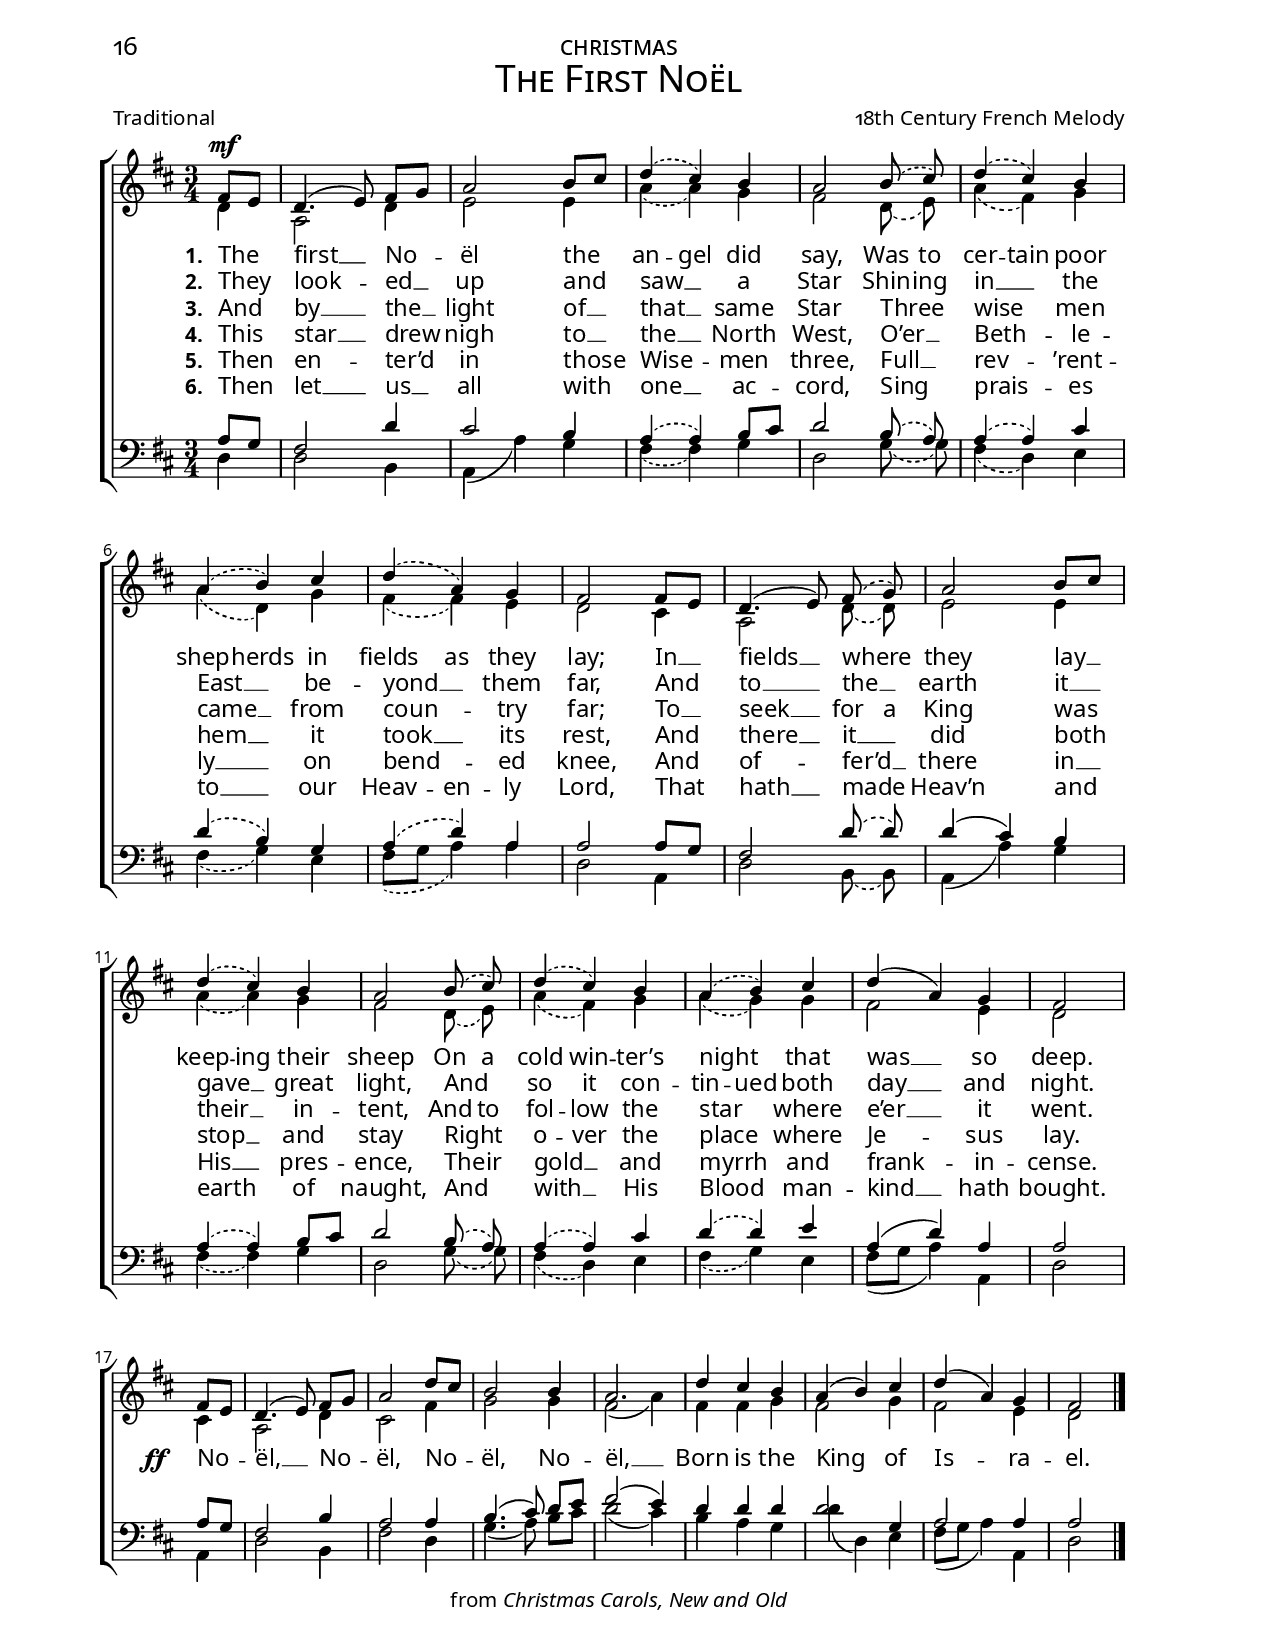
\version "2.14.2"
\include "util.ly"
\header {
  title = \markup{\override #'(font-name . "Garamond Premr Pro Smbd Subh"){ \abs-fontsize #18 \smallCapsOldStyle"The First Noël"}}
  poet = \markup\oldStyleNum"Traditional"
  composer = \markup\oldStyleNum"18th Century French Melody"
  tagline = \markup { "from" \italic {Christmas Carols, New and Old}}
}
\paper {
  paper-height = 11\in
  paper-width = 8.5\in
  indent = 0\in
  %system-system-spacing = #'((basic-distance . 10) (padding . 0))
  system-system-spacing =
    #'((basic-distance . 0)
       (minimum-distance . 0)
       (padding . -5)
       (stretchability . 100))
  ragged-last-bottom = ##f
  ragged-bottom = ##f
  two-sided = ##t
  inner-margin = 1\in
  outer-margin = 0.75\in
  top-margin = 0.26\in
  bottom-margin = 0.25\in
  first-page-number = #016
  print-first-page-number = ##t
  headerLine = \markup{ \smallCapsOldStyle"christmas"}
  oddHeaderMarkup = \markup\fill-line{
     \abs-fontsize #12.5
     \combine 
        \fill-line{"" \on-the-fly #print-page-number-check-first
        \oldStylePageNum""
        }
        \fill-line{\headerLine}
  }
  evenHeaderMarkup = \markup {
     \abs-fontsize #12.5
     \combine
        \on-the-fly #print-page-number-check-first
        \oldStylePageNum""
        \fill-line{\headerLine}
  }
}
#(set-global-staff-size 18) \paper{ #(define fonts (make-pango-font-tree "Garamond Premr Pro" "Garamond Premr Pro" "Garamond Premr Pro" (/ 18 20))) }
global = {
  \key d \major
  \time 3/4
  \autoBeamOff
  \override DynamicLineSpanner #'staff-padding = #0.0
  \override DynamicLineSpanner #'Y-extent = #'(-0.5 . 0.5)
}

sopMusic = \relative c' {
  \partial 4 fis8[^\mf e] |
  d4.( e8) fis[ g] |
  a2 b8[ cis] |
  \slurDashed d4( cis) b |
  a2 b8\noBeam( cis) |
  d4( cis) b |
  
  a( b) cis |
  d( a) g |
  fis2 \slurSolid fis8[ e] |
  d4.( e8) \slurDashed fis8\noBeam( g) |
  \slurSolid a2 b8[ cis] |
  
  \slurDashed d4( cis) b |
  a2 b8\noBeam( cis) |
  d4( cis) b |
  a( b) cis |
  \slurSolid d( a) g |
  \partial 2 fis2 | \break
  
  \partial 4 fis8[ e] |
  d4.( e8) fis[ g] |
  a2 d8[ cis] |
  b2 b4 |
  a2. |
  d4 cis b |
  a( b) cis |
  d( a) g |
  \partial 2 fis2 \bar "|."
}
sopWords = \lyricmode {
  
}

altoMusic = \relative c' {
  d4 |
  a2 d4 |
  e2 e4 |
  \slurDashed a4( a) g |
  fis2 d8\noBeam( e) |
  a4( fis) g |
  
  a( d,) g |
  fis( fis) e |
  d2 cis4 |
  a2 d8\noBeam( d) |
  e2 e4 |
  
  a4( a) g |
  fis2 d8\noBeam( e) |
  a4( fis) g |
  a( g) g |
  fis2 e4 |
  d2 |
  
  cis4 |
  a2 d4 |
  cis2 fis4 |
  g2 g4 |
  \slurSolid fis2( a4) |
  fis4 fis g |
  fis2 g4 |
  fis2 e4 |
  d2 \bar "|."
}
altoWords = {
  \dropLyricsVI
  \lyricmode {
    \set stanza = #"1. "
    The first __ No -- ël the
    \set ignoreMelismata = ##t
    an -- gel did say,
    Was to cer -- tain poor shep -- herds in fields as they lay;
    \unset ignoreMelismata
    
    In __ fields __ where they lay __
    \set ignoreMelismata = ##t
    
    keep -- ing their sheep
    On a cold win -- ter’s night _ that was __ _ so deep.
    \unset ignoreMelismata
  }
  \set stanza = \markup\dynamic"ff   "
  \lyricmode {
    \dropLyricsIV
    No -- ël, __ No -- ël, No -- ël,
    \set associatedVoice = "altos"
    No -- ël, __
    \unset associatedVoice
    Born is the King of Is -- ra -- el.
  }
}
altoWordsII = \lyricmode {
  \dropLyricsVI
  \set stanza = #"2. "
  They look -- ed __ up and
  \set ignoreMelismata = ##t
  saw __ _ a Star
  Shin -- ing in __ _ the East __ _ be -- yond __ _ them far,
  \unset ignoreMelismata
  
  And to __ the __ earth it __
  \set ignoreMelismata = ##t
  
  gave __ _ great light,
  And _ so it con -- tin -- ued both day __ _ and night.
}
altoWordsIII = \lyricmode {
  \dropLyricsVI
  \set stanza = #"3. "
  And by
__
  the __ light of __ that __ same Star
  Three wise men came __ from coun -- try far;
  To __ seek __
\set ignoreMelismata = ##t
  for a King
\unset ignoreMelismata
  was their
__
  in -- tent,
\set ignoreMelismata = ##t
  And to fol -- low the star _ where e’er __ _ it went.
}
altoWordsIV = \lyricmode {
  \dropLyricsVI
  \set stanza = #"4. "
  This star __ drew nigh to __ 
  \set ignoreMelismata = ##t
  the __ _ North West,
  O’er
__
  _ Beth -- _ le -- hem __ _ it took __ _ its rest,
  \unset ignoreMelismata
  
  And there __ it __ did both
  \set ignoreMelismata = ##t
  
  stop __ _ and stay
  Right _ o -- ver the place _ where Je -- _ sus lay.
}
altoWordsV = \lyricmode {
  \dropLyricsVI
  \set stanza = #"5. "
  Then en -- ter’d in those
  \set ignoreMelismata = ##t
  Wise -- _ men three,
  Full __ _ rev -- _ ’rent -- ly __ _ on bend -- _ ed knee,
  \unset ignoreMelismata
  
  And of -- fer’d
__
  there in __
  \set ignoreMelismata = ##t
  
  His __ _ pres -- ence,
  Their _ gold __ _ and myrrh _ and frank -- _ in -- cense.
}
altoWordsVI = \lyricmode {
  \dropLyricsVI
  \set stanza = #"6. "
  Then let __ us __ all with one __ ac -- cord,
  Sing prais -- es to __ our
\set ignoreMelismata = ##t
  Heav -- en -- ly Lord,
\unset ignoreMelismata
  That hath __ made Heav’n and earth of naught,
  And with __ His Blood man -- kind __ hath bought.
}

tenorMusic = \relative c' {
  a8[ g] |
  fis2 d'4 |
  cis2 b4 |
  \slurDashed a4( a) \slurSolid b8[ cis] |
  d2 \slurDashed b8\noBeam( a) |
  a4( a) cis |
  
  d( b) g |
  a( d) a |
  a2 \slurSolid a8[ g] |
  fis2 \slurDashed d'8\noBeam( d) |
  \slurSolid d4( cis) b |
  
  \slurDashed a( a) \slurSolid b8[ cis] |
  d2 \slurDashed b8\noBeam( a) |
  a4( a) cis |
  d4( d) e |
  \slurSolid a,( d) a |
  a2 |
  
  a8[ g] |
  fis2 b4 |
  a2 a4 |
  b4.( cis8) d[ e] |
  fis2( e4) |
  d d d |
  d2 g,4 |
  a2 a4 |
  a2 \bar "|."
}
tenorWords = \lyricmode {

}

bassMusic = \relative c {
  d4 |
  d2 b4 |
  a( a') g |
  \slurDashed fis( fis) g |
  d2 g8\noBeam( g) |
  fis4( d) e |
  
  fis( g) e |
  fis8[( g] a4) a |
  d,2 a4 |
  d2 b8\noBeam( b) |
  \slurSolid a4( a') g |
  
  \slurDashed fis( fis) g |
  d2 g8\noBeam( g) |
  fis4( d) e |
  fis( g) e |
  \slurSolid fis8[( g] a4) a, |
  d2 |
  
  a4 |
  d2 b4 |
  fis'2 d4 |
  g4.( a8) b[ cis] |
  d2( cis4) |
  b a g |
  d'( d,) e |
  fis8[( g] a4) a, |
  d2 \bar "|."
}
bassWords = \lyricmode {

}

\score {
  <<
   \new ChoirStaff <<
%    \new Lyrics = sopranos \with { \override VerticalAxisGroup #'nonstaff-relatedstaff-spacing = #'((basic-distance . 1)) }
    \new Staff = women <<
      \new Voice = "sopranos" { \voiceOne << \global \sopMusic >> }
      \new Voice = "altos" { \voiceTwo << \global \altoMusic >> }
    >>
    \new Lyrics \with { alignAboveContext = #"women" \override VerticalAxisGroup #'nonstaff-relatedstaff-spacing = #'((basic-distance . 1))} \lyricsto "sopranos" \sopWords
     \new Lyrics = "altosVI"  \with { alignBelowContext = #"women" \override VerticalAxisGroup #'nonstaff-relatedstaff-spacing = #'((basic-distance . 1))} \lyricsto "sopranos" \altoWordsVI
    \new Lyrics = "altosV"  \with { alignBelowContext = #"women" \override VerticalAxisGroup #'nonstaff-relatedstaff-spacing = #'((basic-distance . 1))} \lyricsto "sopranos" \altoWordsV
    \new Lyrics = "altosIV"  \with { alignBelowContext = #"women" \override VerticalAxisGroup #'nonstaff-relatedstaff-spacing = #'((basic-distance . 1))} \lyricsto "sopranos" \altoWordsIV
    \new Lyrics = "altosIII"  \with { alignBelowContext = #"women" \override VerticalAxisGroup #'nonstaff-relatedstaff-spacing = #'((basic-distance . 1))} \lyricsto "sopranos" \altoWordsIII
    \new Lyrics = "altosII"  \with { alignBelowContext = #"women" \override VerticalAxisGroup #'nonstaff-relatedstaff-spacing = #'((basic-distance . 1))} \lyricsto "sopranos" \altoWordsII
    \new Lyrics = "altos"  \with { alignBelowContext = #"women" \override VerticalAxisGroup #'nonstaff-relatedstaff-spacing = #'((basic-distance . 1))} \lyricsto "sopranos" \altoWords
   \new Staff = men <<
      \clef bass
      \new Voice = "tenors" { \voiceOne << \global \tenorMusic >> }
      \new Voice = "basses" { \voiceTwo << \global \bassMusic >> }
    >>
    \new Lyrics \with { alignAboveContext = #"men" \override VerticalAxisGroup #'nonstaff-relatedstaff-spacing = #'((basic-distance . 1)) } \lyricsto "tenors" \tenorWords
    \new Lyrics \with { alignBelowContext = #"men" \override VerticalAxisGroup #'nonstaff-relatedstaff-spacing = #'((basic-distance . 1)) } \lyricsto "basses" \bassWords
  >>
%    \new PianoStaff << \new Staff { \new Voice { \pianoRH } } \new Staff { \clef "bass" \pianoLH } >>
  >>
  \layout {
  \context {
    \Lyrics
    \override LyricText #'font-size = #1.3
  }
    \context {
      \Score
      %\override SpacingSpanner #'base-shortest-duration = #(ly:make-moment 1 8)
      %\override SpacingSpanner #'common-shortest-duration = #(ly:make-moment 1 4)
    }
    \context {
      % Remove all empty staves
      % \Staff \RemoveEmptyStaves \override VerticalAxisGroup #'remove-first = ##t
    }
    \context {
      \Lyrics
      \override LyricText #'X-offset = #center-on-word
    }
  }
}

